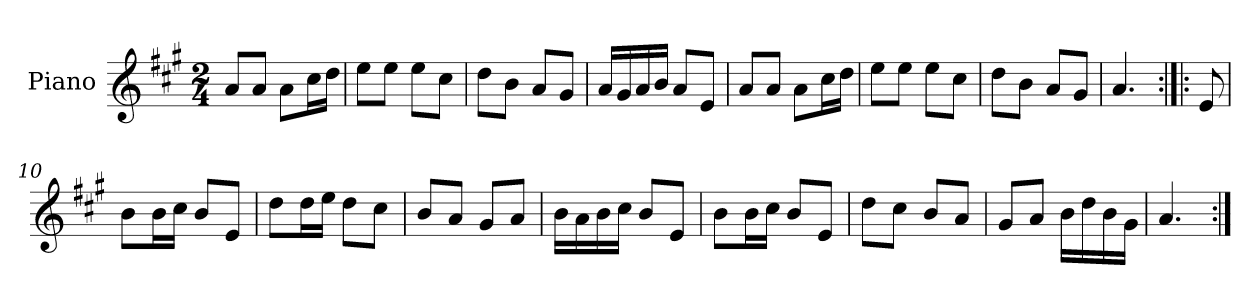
**kern
*part1
*staff1
*I"Piano
*I'Pno.
*clefG2
*k[f#c#g#]
*M2/4
=1
8a/L
8a/J
8a\L
16cc#\L
16dd\JJ
=2
8ee\L
8ee\J
8ee\L
8cc#\J
=3
8dd\L
8b\J
8a/L
8g#/J
=4
16a/LL
16g#/
16a/
16b/JJ
8a/L
8e/J
=5
8a/L
8a/J
8a\L
16cc#\L
16dd\JJ
=6
8ee\L
8ee\J
8ee\L
8cc#\J
=7
8dd\L
8b\J
8a/L
8g#/J
!!LO:LB:g=z
=8
4.a/
=9:|!|:
8e/
=10
8b\L
16b\L
16cc#\JJ
8b/L
8e/J
=11
8dd\L
16dd\L
16ee\JJ
8dd\L
8cc#\J
=12
8b/L
8a/J
8g#/L
8a/J
=13
16b\LL
16a\
16b\
16cc#\JJ
8b/L
8e/J
=14
8b\L
16b\L
16cc#\JJ
8b/L
8e/J
!!LO:LB:g=z
=15
8dd\L
8cc#\J
8b/L
8a/J
=16
8g#/L
8a/J
16b\LL
16dd\
16b\
16g#\JJ
=17
4.a/
=:|!
*-
